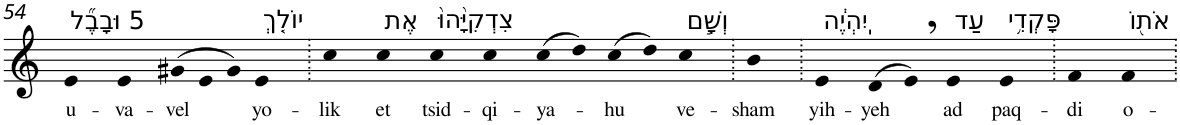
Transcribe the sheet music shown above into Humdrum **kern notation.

**kern	**text
*part1	*part1
*staff1	*staff1
*I"Piano	*
*I'Pno	*
!!LO:PB:g=z
*clefG2	*
*k[]	*
=54	=54
!LO:TX:a:t=5 וּבָבֶ֞ל	!
!	!LO:LY:b
4e	u-
!	!LO:LY:b
4e	-va-
*Xtuplet	*
!	!LO:LY:b
(>12g#X	-vel
12e	.
12g#)	.
!LO:TX:a:t=יוֹלִ֤ךְ	!
!	!LO:LY:b
4e	yo-
=55.	=55.
!	!LO:LY:b
4cc	-lik
!LO:TX:a:t=אֶת	!
!	!LO:LY:b
4cc	et
!LO:TX:a:t=צִדְקִיָּ֙הוּ֙	!
!	!LO:LY:b
4cc	tsid-
!	!LO:LY:b
4cc	-qi-
!	!LO:LY:b
(>8cc	-ya-
8dd)	.
!	!LO:LY:b
(>8cc	-hu
8dd)	.
!LO:TX:a:t=וְשָׁ֣ם	!
!	!LO:LY:b
4cc	ve-
=56.	=56.
!	!LO:LY:b
4b	-sham
=57.	=57.
!LO:TX:a:t=יִֽהְיֶ֔ה	!
!	!LO:LY:b
4e	yih-
!	!LO:LY:b
(>8d	-yeh
8e,)	.
!LO:TX:a:t=עַד	!
!	!LO:LY:b
4e	ad
!LO:TX:a:t=פָּקְדִ֥י	!
!	!LO:LY:b
4e	paq-
=58.	=58.
!	!LO:LY:b
4f	-di
!LO:TX:a:t=אֹת֖וֹ	!
!	!LO:LY:b
4f	o-
=.	=.
*-	*-
